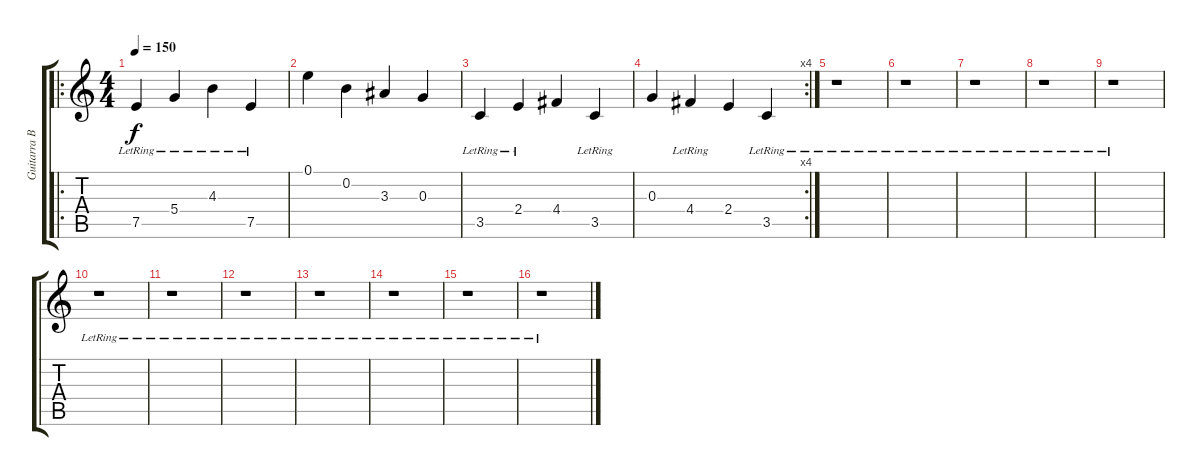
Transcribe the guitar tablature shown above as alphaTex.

\track ("Guitarra Base 3" "Guitarra B") {instrument electricguitarclean}
\staff {score tabs}
\tuning (E4 B3 G3 D3 A2 E2) {hide}
\ro
\ts (4 4)
\tempo 150
\clef g2
\ks c
7.5{lr}.4{dy f} 5.4{lr}.4 4.3{lr}.4 7.5{lr}.4 |
0.1.4 0.2.4 3.3.4 0.3.4 |
3.5{lr}.4 2.4{lr}.4 4.4.4 3.5{lr}.4 |
\rc 4
0.3.4 4.4{lr}.4 2.4.4 3.5{lr}.4 |
r.1 |
r.1 |
r.1 |
r.1 |
r.1 |
r.1 |
r.1 |
r.1 |
r.1 |
r.1 |
r.1 |
r.1
